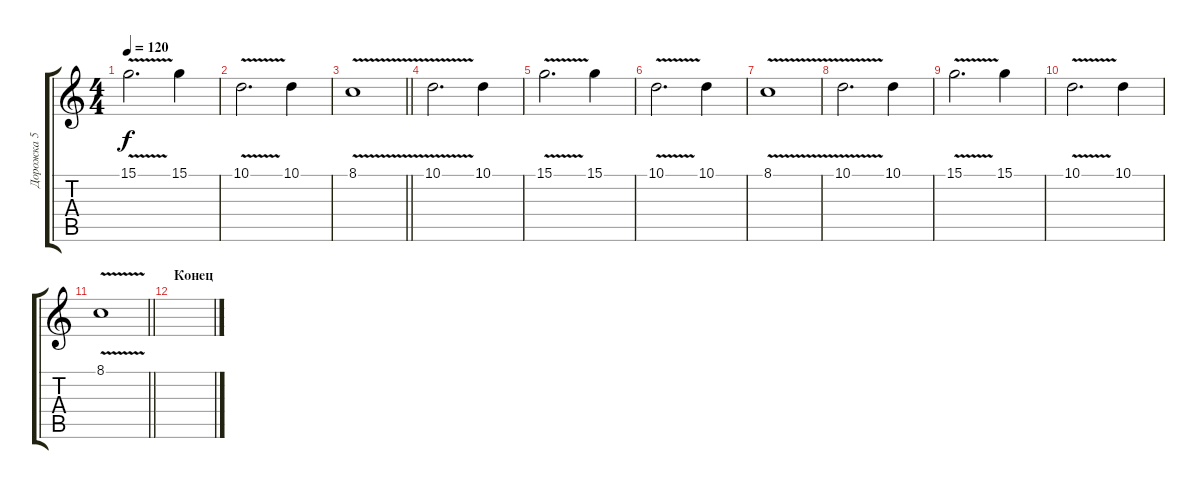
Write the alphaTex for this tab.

\track ("Дорожка 5" "Дорожка 5") {instrument violin}
\staff {score tabs}
\tuning (E4 B3 G3 D3 A2 E2) {hide}
\ts (4 4)
\tempo 120
\clef g2
\ks c
15.1{v}.2{d dy f} 15.1.4 |
10.1{v}.2{d} 10.1.4 |
\barLineRight lightlight
8.1{v}.1 |
10.1{v}.2{d} 10.1.4 |
15.1{v}.2{d} 15.1.4 |
10.1{v}.2{d} 10.1.4 |
8.1{v}.1 |
10.1{v}.2{d} 10.1.4 |
15.1{v}.2{d} 15.1.4 |
10.1{v}.2{d} 10.1.4 |
\barLineRight lightlight
8.1{v}.1 |
\section ("" "Конец")
